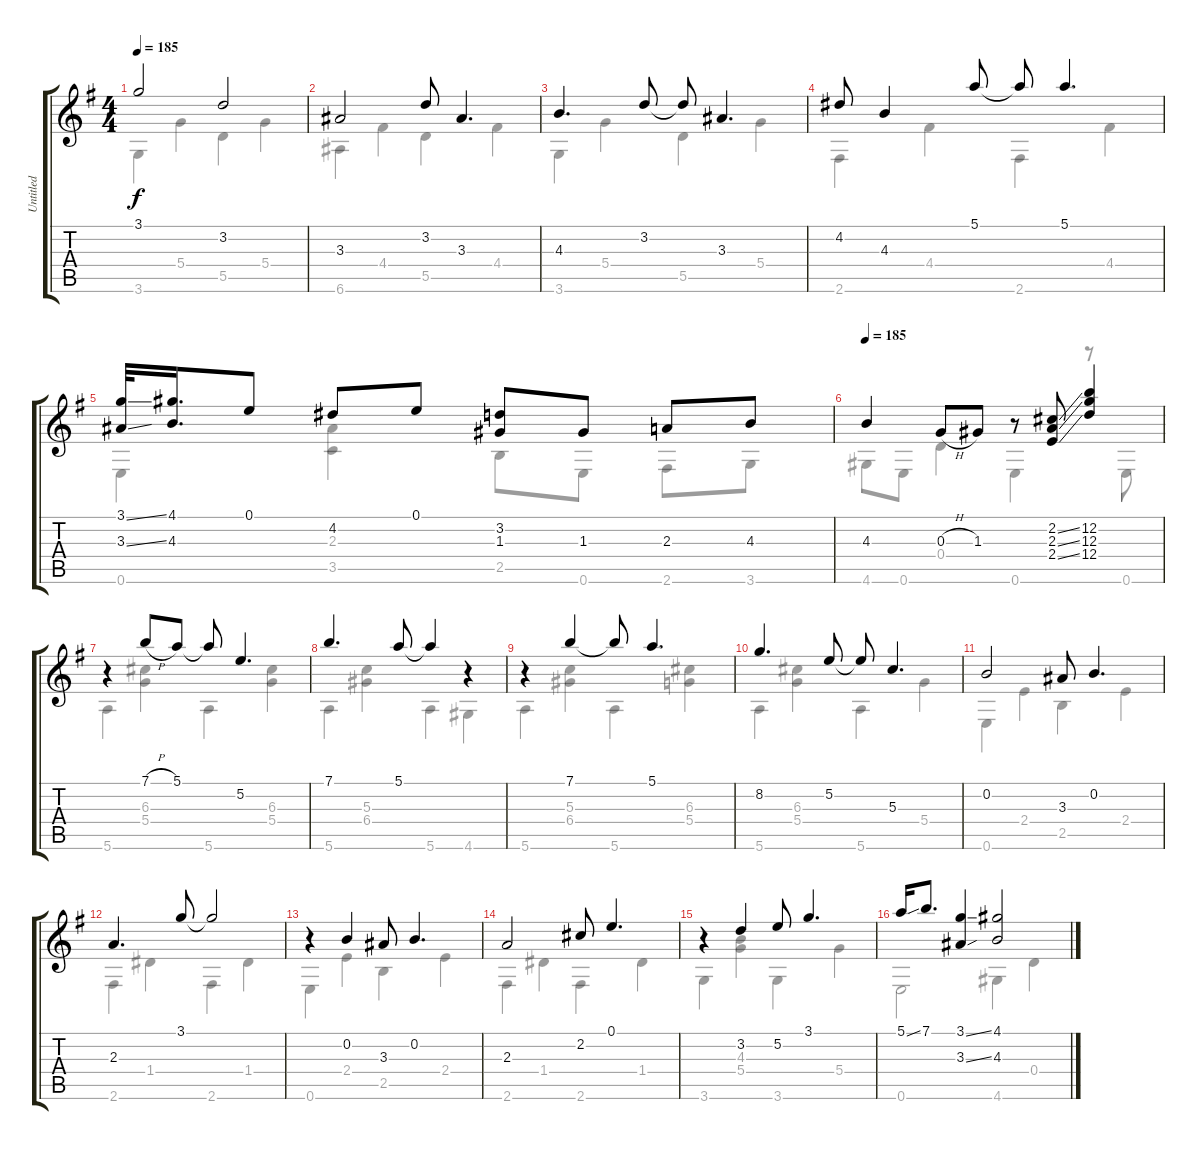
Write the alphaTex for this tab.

\track ("Untitled" "Untitled") {instrument acousticguitarsteel}
\staff {score tabs}
\tuning (E4 B3 G3 D3 A2 E2) {hide}
\voice
\ts (4 4)
\tempo 185
\clef g2
\ks g
3.1.2{dy f} 3.2.2 |
3.3.2 3.2.8 3.3.4{d} |
4.3.4{d} 3.2.8 3.2{t}.8 3.3.4{d} |
4.2.8 4.3.4 5.1.8 5.1{t}.8 5.1.4{d} |
(3.1{ss} 3.3{ss}).32 (4.1 4.3).16{d} 0.1.8 4.2.8 0.1.8 (3.2 1.3).8 1.3.8 2.3.8 4.3.8 |
\tempo 185
4.3.4 0.3{h}.8 1.3.8 r.8 (2.2{ss} 2.3{ss} 2.4{ss}).8 (12.2 12.3 12.4).4 |
r.4 7.1{h}.8 5.1.8 5.1{t}.8 5.2.4{d} |
7.1.4{d} 5.1.8 5.1{t}.4 r.4 |
r.4 7.1.4 7.1{t}.8 5.1.4{d} |
8.2.4{d} 5.2.8 5.2{t}.8 5.3.4{d} |
0.2.2 3.3.8 0.2.4{d} |
2.3.4{d} 3.1.8 3.1{t}.2 |
r.4 0.2.4 3.3.8 0.2.4{d} |
2.3.2 2.2.8 0.1.4{d} |
r.4 3.2.4 5.2.8 3.1.4{d} |
5.1{ss}.16 7.1.8{d} (3.1{ss} 3.3{ss}).4 (4.1 4.3).2
\voice
\clef g2
\ottava regular
\simile none
\ks g
3.6.4{dy f} 5.4.4 5.5.4 5.4.4 |
6.6.4 4.4.4 5.5.4 4.4.4 |
3.6.4 5.4.4 5.5.4 5.4.4 |
2.6.4 4.4.4 2.6.4 4.4.4 |
0.6.4 (2.3 3.5).4 2.5.8 0.6.8 2.6.8 3.6.8 |
4.6.8 0.6.8 0.4.4 0.6.4 r.8 0.6.8 |
5.6.4 (6.3 5.4).4 5.6.4 (6.3 5.4).4 |
5.6.4 (5.3 6.4).4 5.6.4 4.6.4 |
5.6.4 (5.3 6.4).4 5.6.4 (6.3 5.4).4 |
5.6.4 (6.3 5.4).4 5.6.4 5.4.4 |
0.6.4 2.4.4 2.5.4 2.4.4 |
2.6.4 1.4.4 2.6.4 1.4.4 |
0.6.4 2.4.4 2.5.4 2.4.4 |
2.6.4 1.4.4 2.6.4 1.4.4 |
3.6.4 (4.3 5.4).4 3.6.4 5.4.4 |
0.6.2 4.6.4 0.4.4
